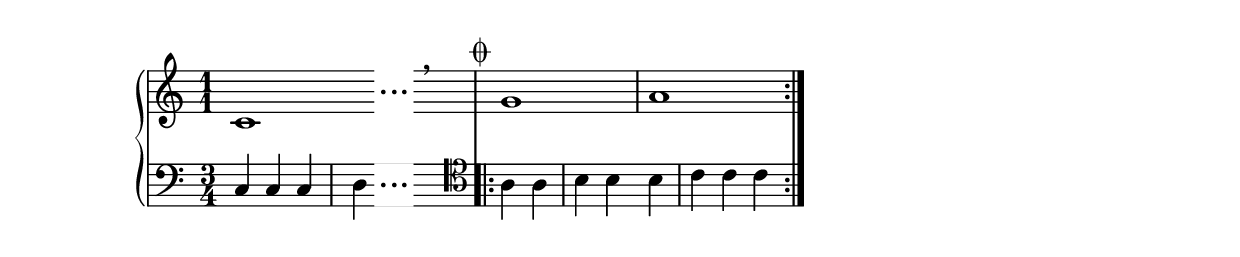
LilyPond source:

\header {

  texidoc = "@code{showFirstLength} and @code{showLastLength} may be set at the
  same time; both the beginning and the end of the score will be printed."

  }

\version "2.23.8"

showFirstLength = R1*1
showLastLength = R1*2
\paper {
  ragged-right = ##T
}

\layout {
  \context {
    \Score
    \remove "Timing_translator"
    \remove "Repeat_acknowledge_engraver"
  }
  \context {
    \Staff
    \consists "Timing_translator"
    \consists "Repeat_acknowledge_engraver"
  }
}

\new PianoStaff <<
  \new Staff \fixed c' {
    \time 1/1
    c1
    %% cut starts here
    \segnoMark 1 \repeat volta 2 {
      d1 e f \breathe
      %% cut ends here
      g1 a
    }
  }
  \new Staff \fixed c {
    \clef "bass"
    \time 3/4
    c4 4 4
    d4 \breathe
    %% cut starts here
    d4 4
    e4 4 4
    f4 4 4
    g4 4 4
    a4
    %% cut ends here
    \clef "tenor" \codaMark 1 \repeat volta 2 {
      a4 4
      b4 4 4
      c'4 4 4
    }
  }
>>
